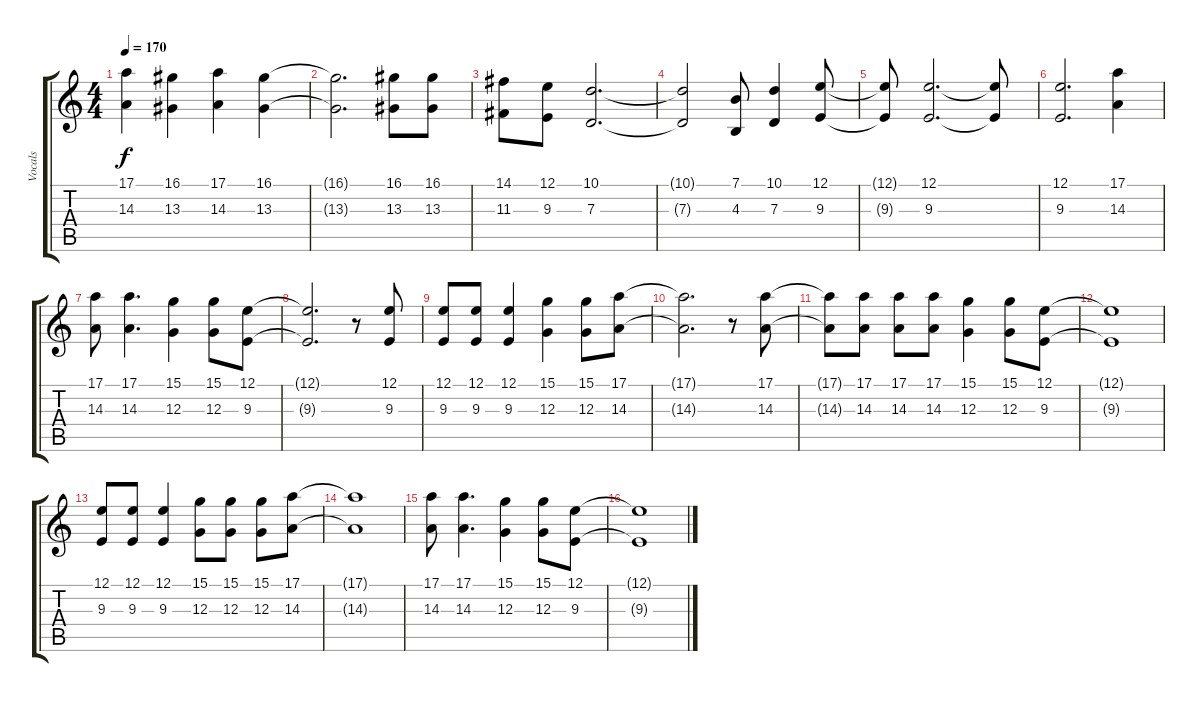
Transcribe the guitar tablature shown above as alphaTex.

\track ("Vocals" "Vocals") {instrument rockorgan}
\staff {score tabs}
\tuning (E4 B3 G3 D3 A2 E2) {hide}
\ts (4 4)
\tempo 170
\clef g2
\ks c
(17.1 14.3).4{dy f} (16.1 13.3).4 (17.1 14.3).4 (16.1 13.3).4 |
(16.1{t} 13.3{t}).2{d} (16.1 13.3).8 (16.1 13.3).8 |
(14.1 11.3).8 (12.1 9.3).8 (10.1 7.3).2{d} |
(10.1{t} 7.3{t}).2 (7.1 4.3).8 (10.1 7.3).4 (12.1 9.3).8 |
(12.1{t} 9.3{t}).8 (12.1 9.3).2{d} (12.1{t} 9.3{t}).8 |
(12.1 9.3).2{d} (17.1 14.3).4 |
(17.1 14.3).8 (17.1 14.3).4{d} (15.1 12.3).4 (15.1 12.3).8 (12.1 9.3).8 |
(12.1{t} 9.3{t}).2{d} r.8 (12.1 9.3).8 |
(12.1 9.3).8 (12.1 9.3).8 (12.1 9.3).4 (15.1 12.3).4 (15.1 12.3).8 (17.1 14.3).8 |
(17.1{t} 14.3{t}).2{d} r.8 (17.1 14.3).8 |
(17.1{t} 14.3{t}).8 (17.1 14.3).8 (17.1 14.3).8 (17.1 14.3).8 (15.1 12.3).4 (15.1 12.3).8 (12.1 9.3).8 |
(12.1{t} 9.3{t}).1 |
(12.1 9.3).8 (12.1 9.3).8 (12.1 9.3).4 (15.1 12.3).8 (15.1 12.3).8 (15.1 12.3).8 (17.1 14.3).8 |
(17.1{t} 14.3{t}).1 |
(17.1 14.3).8 (17.1 14.3).4{d} (15.1 12.3).4 (15.1 12.3).8 (12.1 9.3).8 |
(12.1{t} 9.3{t}).1
